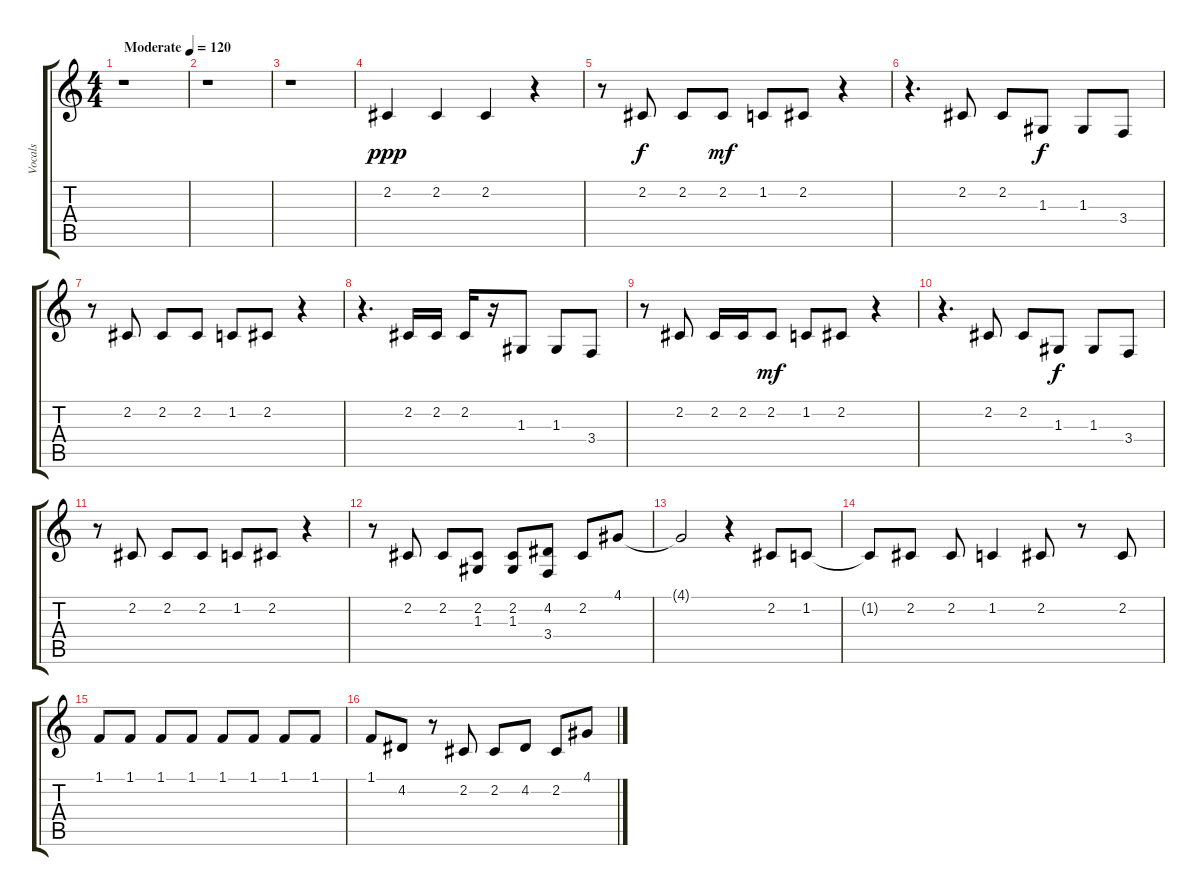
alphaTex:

\track ("Vocals" "Vocals") {instrument acousticgrandpiano}
\staff {score tabs}
\tuning (E4 B3 G3 D3 A2 E2) {hide}
\ts (4 4)
\tempo (120 "Moderate")
\clef g2
\ks c
r.1{dy ppp instrument acousticgrandpiano} |
r.1 |
r.1 |
2.2.4 2.2.4 2.2.4 r.4 |
r.8 2.2.8{dy f} 2.2.8 2.2.8{dy mf} 1.2.8 2.2.8 r.4 |
r.4{d} 2.2.8 2.2.8 1.3.8{dy f} 1.3.8 3.4.8 |
r.8 2.2.8 2.2.8 2.2.8 1.2.8 2.2.8 r.4 |
r.4{d} 2.2.16 2.2.16 2.2.16 r.16 1.3.8 1.3.8 3.4.8 |
r.8 2.2.8 2.2.16 2.2.16 2.2.8{dy mf} 1.2.8 2.2.8 r.4 |
r.4{d} 2.2.8 2.2.8 1.3.8{dy f} 1.3.8 3.4.8 |
r.8 2.2.8 2.2.8 2.2.8 1.2.8 2.2.8 r.4 |
r.8 2.2.8 2.2.8 (2.2 1.3).8 (2.2 1.3).8 (4.2 3.4).8 2.2.8 4.1.8 |
4.1{t}.2 r.4 2.2.8 1.2.8 |
1.2{t}.8 2.2.8 2.2.8 1.2.4 2.2.8 r.8 2.2.8 |
1.1.8 1.1.8 1.1.8 1.1.8 1.1.8 1.1.8 1.1.8 1.1.8 |
1.1.8 4.2.8 r.8 2.2.8 2.2.8 4.2.8 2.2.8 4.1.8
